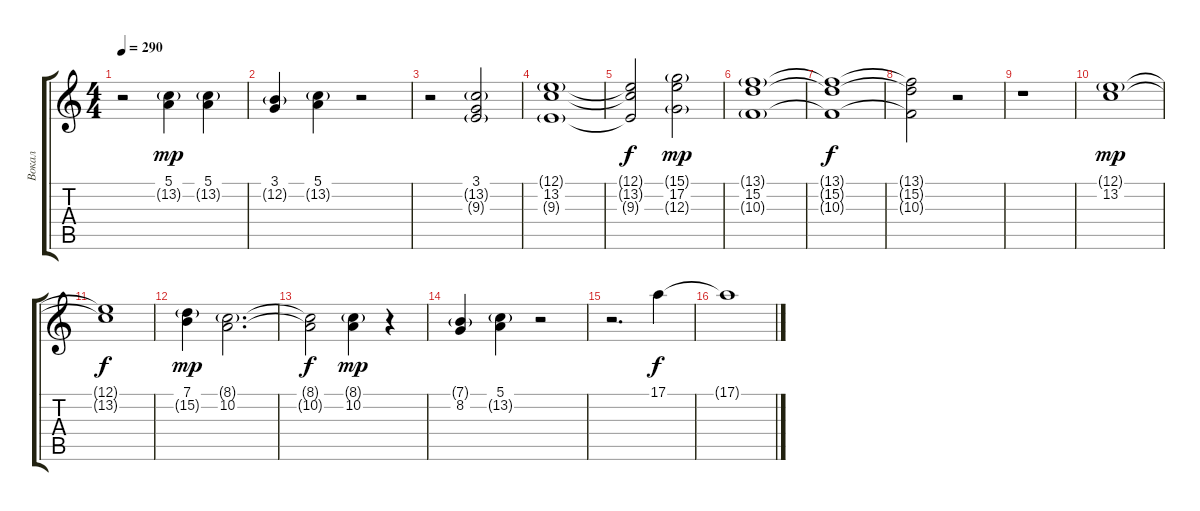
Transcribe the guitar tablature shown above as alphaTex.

\track ("Вокал" "Вокал") {instrument oboe}
\staff {score tabs}
\tuning (E4 B3 G3 D3 A2 E2) {hide}
\ts (4 4)
\tempo 290
\clef g2
\ks c
r.2{dy mp} (5.1 13.2{g}).4 (5.1 13.2{g}).4 |
(3.1 12.2{g}).4 (5.1 13.2{g}).4 r.2 |
r.2 (3.1 13.2{g} 9.3{g}).2 |
(12.1{g} 13.2 9.3{g}).1 |
(12.1{t} 13.2{t} 9.3{t}).2{dy f} (15.1{g} 17.2 12.3{g}).2{dy mp} |
(13.1{g} 15.2 10.3{g}).1 |
(13.1{t} 15.2{t} 10.3{t}).1{dy f} |
(13.1{t} 15.2{t} 10.3{t}).2 r.2 |
r.1 |
(12.1{g} 13.2).1{dy mp} |
(12.1{t} 13.2{t}).1{dy f} |
(7.1 15.2{g}).4{dy mp} (8.1{g} 10.2).2{d} |
(8.1{t} 10.2{t}).2{dy f} (8.1{g} 10.2).4{dy mp} r.4 |
(7.1{g} 8.2).4 (5.1 13.2{g}).4 r.2 |
r.2{d} 17.1.4{dy f} |
17.1{t}.1
